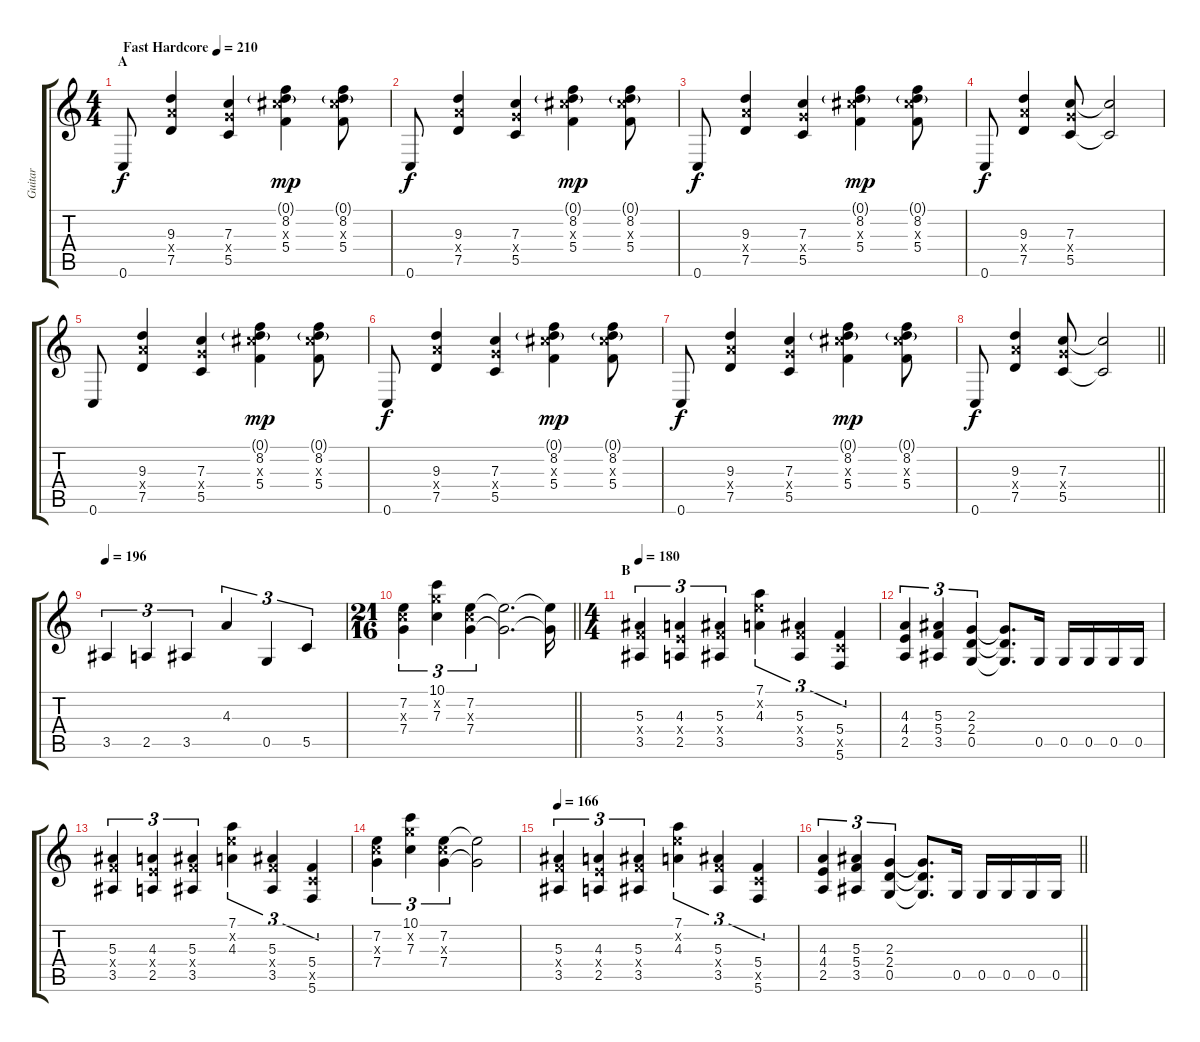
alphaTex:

\track ("Guitar" "Guitar") {instrument distortionguitar}
\staff {score tabs}
\tuning (D4 A3 F3 C3 G2 C2) {hide}
\ts (4 4)
\section ("" "A")
\tempo (210 "Fast Hardcore")
\clef g2
\ks c
0.6.8{dy f instrument distortionguitar} (9.3 9.4{x} 7.5).4 (7.3 7.4{x} 5.5).4 (0.1{g} 8.2 8.3{x} 5.4).4{dy mp} (0.1{g} 8.2 8.3{x} 5.4).8 |
0.6.8{dy f} (9.3 9.4{x} 7.5).4 (7.3 7.4{x} 5.5).4 (0.1{g} 8.2 8.3{x} 5.4).4{dy mp} (0.1{g} 8.2 8.3{x} 5.4).8 |
0.6.8{dy f} (9.3 9.4{x} 7.5).4 (7.3 7.4{x} 5.5).4 (0.1{g} 8.2 8.3{x} 5.4).4{dy mp} (0.1{g} 8.2 8.3{x} 5.4).8 |
0.6.8{dy f} (9.3 9.4{x} 7.5).4 (7.3 7.4{x} 5.5).8 (7.3{t} 5.5{t}).2 |
0.6.8 (9.3 9.4{x} 7.5).4 (7.3 7.4{x} 5.5).4 (0.1{g} 8.2 8.3{x} 5.4).4{dy mp} (0.1{g} 8.2 8.3{x} 5.4).8 |
0.6.8{dy f} (9.3 9.4{x} 7.5).4 (7.3 7.4{x} 5.5).4 (0.1{g} 8.2 8.3{x} 5.4).4{dy mp} (0.1{g} 8.2 8.3{x} 5.4).8 |
0.6.8{dy f} (9.3 9.4{x} 7.5).4 (7.3 7.4{x} 5.5).4 (0.1{g} 8.2 8.3{x} 5.4).4{dy mp} (0.1{g} 8.2 8.3{x} 5.4).8 |
\barLineRight lightlight
0.6.8{dy f} (9.3 9.4{x} 7.5).4 (7.3 7.4{x} 5.5).8 (7.3{t} 5.5{t}).2 |
\section ("" "")
\tempo 196
3.5.4{tu (3 2)} 2.5.4{tu (3 2)} 3.5.4{tu (3 2)} 4.3.4{tu (3 2)} 0.5.4{tu (3 2)} 5.5.4{tu (3 2)} |
\ts (21 16)
\barLineRight lightlight
(7.2 7.3{x} 7.4).4{tu (3 2)} (10.1 10.2{x} 7.3).4{tu (3 2)} (7.2 7.3{x} 7.4).4{tu (3 2)} (7.2{t} 7.4{t}).2{d} (7.2{t} 7.4{t}).16 |
\ts (4 4)
\section ("" "B")
\tempo 180
(5.3 5.4{x} 3.5).4{tu (3 2)} (4.3 4.4{x} 2.5).4{tu (3 2)} (5.3 5.4{x} 3.5).4{tu (3 2)} (7.1 7.2{x} 4.3).4{tu (3 2)} (5.3 5.4{x} 3.5).4{tu (3 2)} (5.4 5.5{x} 5.6).4{tu (3 2)} |
(4.3 4.4 2.5).4{tu (3 2)} (5.3 5.4 3.5).4{tu (3 2)} (2.3 2.4 0.5).4{tu (3 2)} (2.3{t} 2.4{t} 0.5{t}).8{d} 0.5.16 0.5.16 0.5.16 0.5.16 0.5.16 |
(5.3 5.4{x} 3.5).4{tu (3 2)} (4.3 4.4{x} 2.5).4{tu (3 2)} (5.3 5.4{x} 3.5).4{tu (3 2)} (7.1 7.2{x} 4.3).4{tu (3 2)} (5.3 5.4{x} 3.5).4{tu (3 2)} (5.4 5.5{x} 5.6).4{tu (3 2)} |
(7.2 7.3{x} 7.4).4{tu (3 2)} (10.1 10.2{x} 7.3).4{tu (3 2)} (7.2 7.3{x} 7.4).4{tu (3 2)} (7.2{t} 7.4{t}).2 |
\tempo 166
(5.3 5.4{x} 3.5).4{tu (3 2)} (4.3 4.4{x} 2.5).4{tu (3 2)} (5.3 5.4{x} 3.5).4{tu (3 2)} (7.1 7.2{x} 4.3).4{tu (3 2)} (5.3 5.4{x} 3.5).4{tu (3 2)} (5.4 5.5{x} 5.6).4{tu (3 2)} |
\barLineRight lightlight
(4.3 4.4 2.5).4{tu (3 2)} (5.3 5.4 3.5).4{tu (3 2)} (2.3 2.4 0.5).4{tu (3 2)} (2.3{t} 2.4{t} 0.5{t}).8{d} 0.5.16 0.5.16 0.5.16 0.5.16 0.5.16
